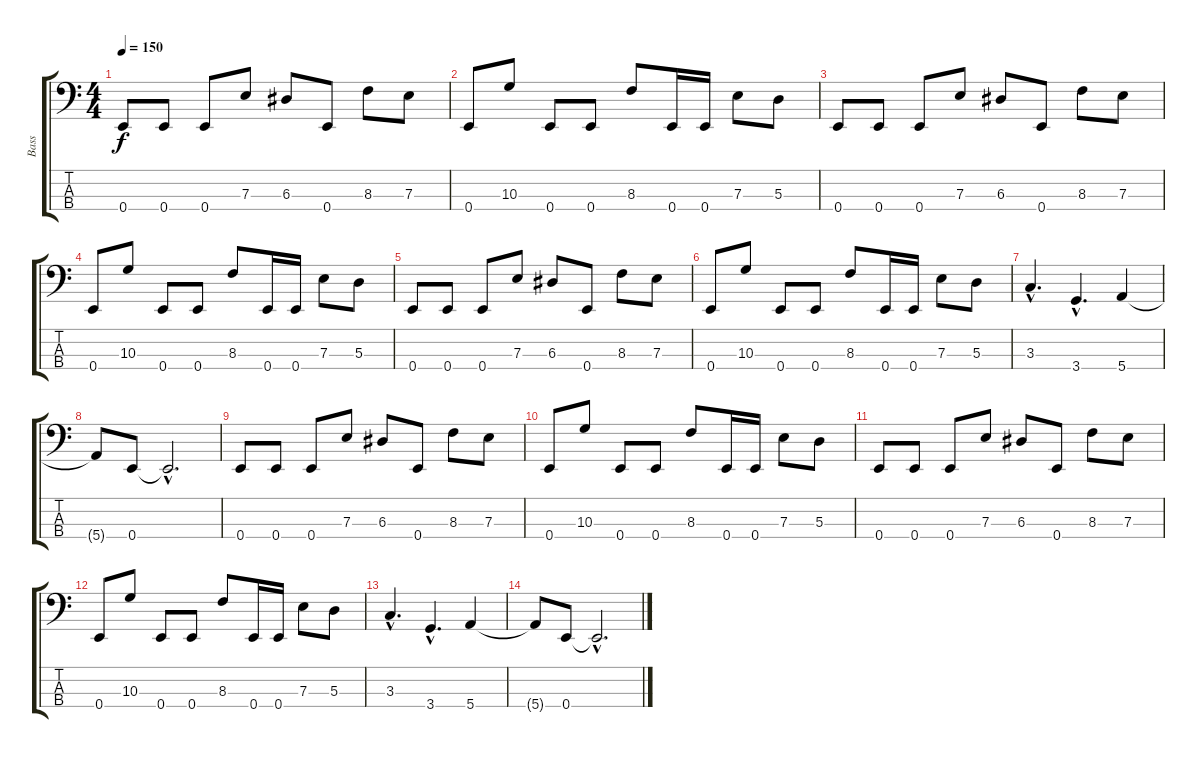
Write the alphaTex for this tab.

\track ("Bass" "Bass") {instrument electricbassfinger}
\staff {score tabs}
\tuning (G2 D2 A1 E1) {hide}
\ts (4 4)
\tempo 150
\clef f4
\ks c
0.4.8{dy f} 0.4.8 0.4.8 7.3.8 6.3.8 0.4.8 8.3.8 7.3.8 |
0.4.8 10.3.8 0.4.8 0.4.8 8.3.8 0.4.16 0.4.16 7.3.8 5.3.8 |
0.4.8 0.4.8 0.4.8 7.3.8 6.3.8 0.4.8 8.3.8 7.3.8 |
0.4.8 10.3.8 0.4.8 0.4.8 8.3.8 0.4.16 0.4.16 7.3.8 5.3.8 |
0.4.8 0.4.8 0.4.8 7.3.8 6.3.8 0.4.8 8.3.8 7.3.8 |
0.4.8 10.3.8 0.4.8 0.4.8 8.3.8 0.4.16 0.4.16 7.3.8 5.3.8 |
3.3{hac}.4{d} 3.4{hac}.4{d} 5.4.4 |
5.4{t}.8 0.4.8 0.4{hac t}.2{d} |
0.4.8 0.4.8 0.4.8 7.3.8 6.3.8 0.4.8 8.3.8 7.3.8 |
0.4.8 10.3.8 0.4.8 0.4.8 8.3.8 0.4.16 0.4.16 7.3.8 5.3.8 |
0.4.8 0.4.8 0.4.8 7.3.8 6.3.8 0.4.8 8.3.8 7.3.8 |
0.4.8 10.3.8 0.4.8 0.4.8 8.3.8 0.4.16 0.4.16 7.3.8 5.3.8 |
3.3{hac}.4{d} 3.4{hac}.4{d} 5.4.4 |
5.4{t}.8 0.4.8 0.4{hac t}.2{d}
